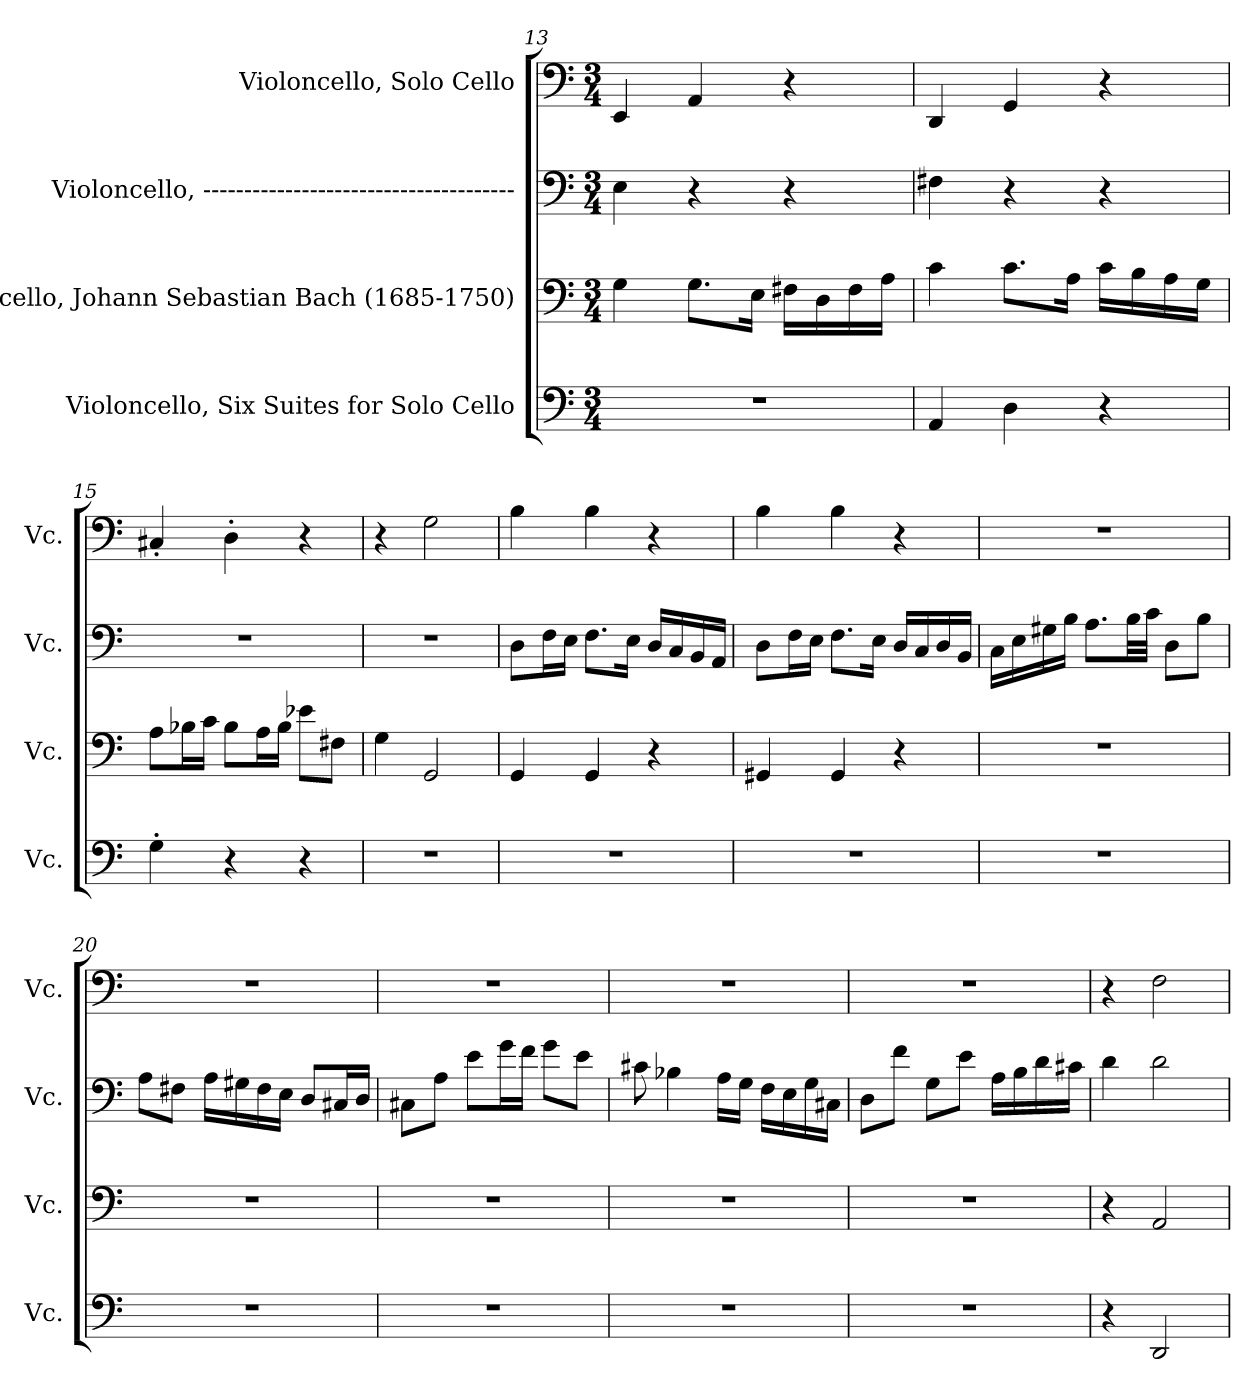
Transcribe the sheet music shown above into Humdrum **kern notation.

**kern	**kern	**kern	**kern
*part4	*part3	*part2	*part1
*staff4	*staff3	*staff2	*staff1
*I"Violoncello, Six Suites for Solo Cello	*I"Violoncello, Johann Sebastian Bach  (1685-1750)	*I"Violoncello, --------------------------------------	*I"Violoncello, Solo Cello
*I'Vc.	*I'Vc.	*I'Vc.	*I'Vc.
*clefF4	*clefF4	*clefF4	*clefF4
*k[]	*k[]	*k[]	*k[]
*M3/4	*M3/4	*M3/4	*M3/4
=13	=13	=13	=13
2.r	4G\	4E\	4EE/
.	8.G\L	4r	4AA/
.	16E\Jk	.	.
.	16F#X\LL	4r	4r
.	16D\	.	.
.	16F#\	.	.
.	16A\JJ	.	.
=14	=14	=14	=14
4AA/	4c\	4F#X\	4DD/
4D\	8.c\L	4r	4GG/
.	16A\Jk	.	.
4r	16c\LL	4r	4r
.	16B\	.	.
.	16A\	.	.
.	16G\JJ	.	.
!!LO:PB:g=z
=15	=15	=15	=15
4G'\	8A\L	2.r	4C#X'/
.	16B-X\L	.	.
.	16c\JJ	.	.
4r	8B-\L	.	4D'\
.	16A\L	.	.
.	16B-\JJ	.	.
4r	8e-X\L	.	4r
.	8F#X\J	.	.
=16	=16	=16	=16
2.r	4G\	2.r	4r
.	2GG/	.	2G\
=17	=17	=17	=17
2.r	4GG/	8D\L	4B\
.	.	16F\L	.
.	.	16E\JJ	.
.	4GG/	8.F\L	4B\
.	.	16E\Jk	.
.	4r	16D/LL	4r
.	.	16C/	.
.	.	16BB/	.
.	.	16AA/JJ	.
=18	=18	=18	=18
2.r	4GG#X/	8D\L	4B\
.	.	16F\L	.
.	.	16E\JJ	.
.	4GG#/	8.F\L	4B\
.	.	16E\Jk	.
.	4r	16D/LL	4r
.	.	16C/	.
.	.	16D/	.
.	.	16BB/JJ	.
=19	=19	=19	=19
2.r	2.r	16C\LL	2.r
.	.	16E\	.
.	.	16G#X\	.
.	.	16B\JJ	.
.	.	8.A\L	.
.	.	32B\LL	.
.	.	32c\JJJ	.
.	.	8D\L	.
.	.	8B\J	.
!!LO:LB:g=z
=20	=20	=20	=20
2.r	2.r	8A\L	2.r
.	.	8F#X\J	.
.	.	16A\LL	.
.	.	16G#X\	.
.	.	16F#\	.
.	.	16E\JJ	.
.	.	8D/L	.
.	.	16C#X/L	.
.	.	16D/JJ	.
=21	=21	=21	=21
2.r	2.r	8C#X\L	2.r
.	.	8A\J	.
.	.	8e\L	.
.	.	16g\L	.
.	.	16f\JJ	.
.	.	8g\L	.
.	.	8e\J	.
=22	=22	=22	=22
2.r	2.r	8c#X\	2.r
.	.	4B-X\	.
.	.	16A\LL	.
.	.	16G\JJ	.
.	.	16F\LL	.
.	.	16E\	.
.	.	16G\	.
.	.	16C#X\JJ	.
=23	=23	=23	=23
2.r	2.r	8D\L	2.r
.	.	8f\J	.
.	.	8G\L	.
.	.	8e\J	.
.	.	16A\LL	.
.	.	16B\	.
.	.	16d\	.
.	.	16c#X\JJ	.
=24	=24	=24	=24
4r	4r	4d\	4r
2DD/	2AA/	2d\	2F\
=	=	=	=
*-	*-	*-	*-
